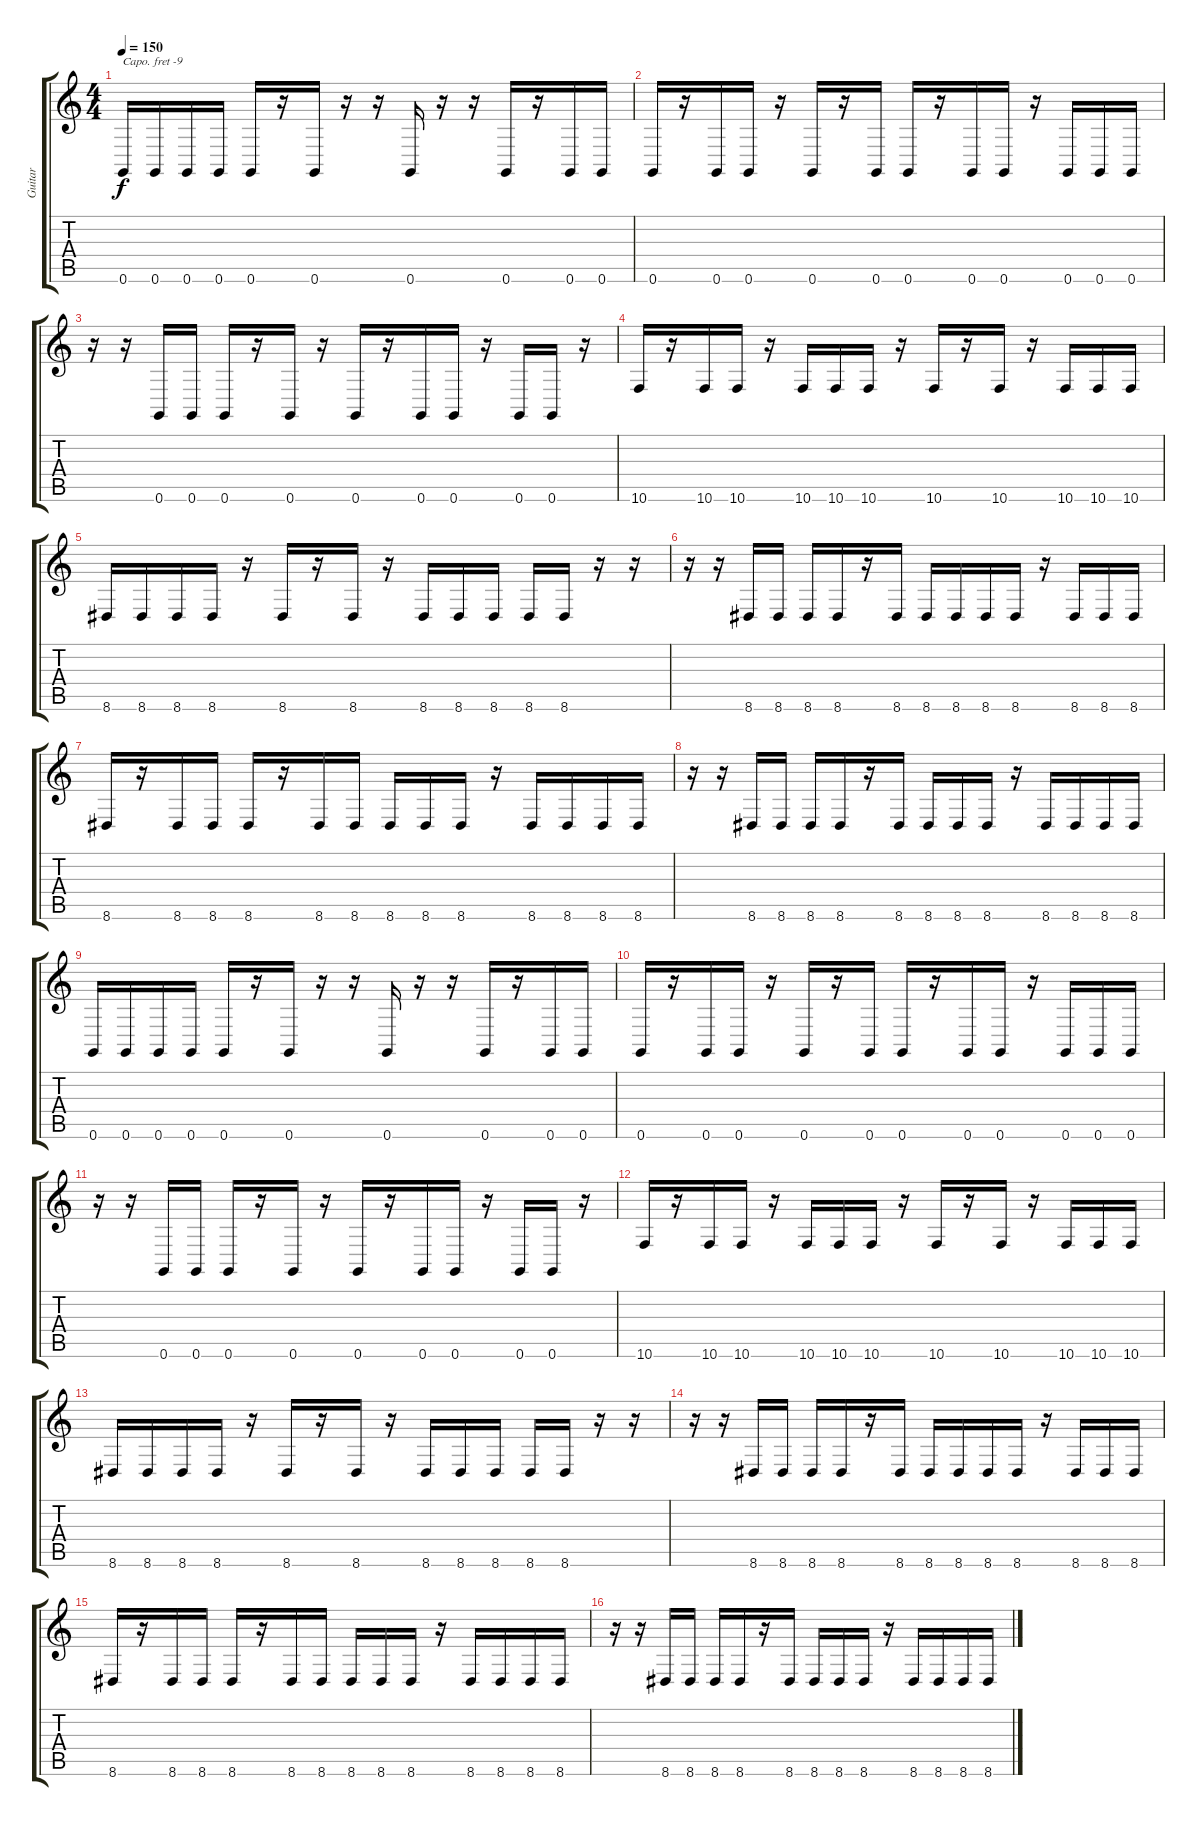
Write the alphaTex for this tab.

\track ("Guitar" "Guitar") {instrument distortionguitar}
\staff {score tabs}
\capo -9
\tuning (E4 B3 G3 D3 A2 E2) {hide}
\ts (4 4)
\tempo 150
\clef g2
\ks c
0.6.16{dy f} 0.6.16 0.6.16 0.6.16 0.6.16 r.16 0.6.16 r.16 r.16 0.6.16 r.16 r.16 0.6.16 r.16 0.6.16 0.6.16 |
0.6.16 r.16 0.6.16 0.6.16 r.16 0.6.16 r.16 0.6.16 0.6.16 r.16 0.6.16 0.6.16 r.16 0.6.16 0.6.16 0.6.16 |
r.16 r.16 0.6.16 0.6.16 0.6.16 r.16 0.6.16 r.16 0.6.16 r.16 0.6.16 0.6.16 r.16 0.6.16 0.6.16 r.16 |
10.6.16 r.16 10.6.16 10.6.16 r.16 10.6.16 10.6.16 10.6.16 r.16 10.6.16 r.16 10.6.16 r.16 10.6.16 10.6.16 10.6.16 |
8.6.16 8.6.16 8.6.16 8.6.16 r.16 8.6.16 r.16 8.6.16 r.16 8.6.16 8.6.16 8.6.16 8.6.16 8.6.16 r.16 r.16 |
r.16 r.16 8.6.16 8.6.16 8.6.16 8.6.16 r.16 8.6.16 8.6.16 8.6.16 8.6.16 8.6.16 r.16 8.6.16 8.6.16 8.6.16 |
8.6.16 r.16 8.6.16 8.6.16 8.6.16 r.16 8.6.16 8.6.16 8.6.16 8.6.16 8.6.16 r.16 8.6.16 8.6.16 8.6.16 8.6.16 |
r.16 r.16 8.6.16 8.6.16 8.6.16 8.6.16 r.16 8.6.16 8.6.16 8.6.16 8.6.16 r.16 8.6.16 8.6.16 8.6.16 8.6.16 |
0.6.16 0.6.16 0.6.16 0.6.16 0.6.16 r.16 0.6.16 r.16 r.16 0.6.16 r.16 r.16 0.6.16 r.16 0.6.16 0.6.16 |
0.6.16 r.16 0.6.16 0.6.16 r.16 0.6.16 r.16 0.6.16 0.6.16 r.16 0.6.16 0.6.16 r.16 0.6.16 0.6.16 0.6.16 |
r.16 r.16 0.6.16 0.6.16 0.6.16 r.16 0.6.16 r.16 0.6.16 r.16 0.6.16 0.6.16 r.16 0.6.16 0.6.16 r.16 |
10.6.16 r.16 10.6.16 10.6.16 r.16 10.6.16 10.6.16 10.6.16 r.16 10.6.16 r.16 10.6.16 r.16 10.6.16 10.6.16 10.6.16 |
8.6.16 8.6.16 8.6.16 8.6.16 r.16 8.6.16 r.16 8.6.16 r.16 8.6.16 8.6.16 8.6.16 8.6.16 8.6.16 r.16 r.16 |
r.16 r.16 8.6.16 8.6.16 8.6.16 8.6.16 r.16 8.6.16 8.6.16 8.6.16 8.6.16 8.6.16 r.16 8.6.16 8.6.16 8.6.16 |
8.6.16 r.16 8.6.16 8.6.16 8.6.16 r.16 8.6.16 8.6.16 8.6.16 8.6.16 8.6.16 r.16 8.6.16 8.6.16 8.6.16 8.6.16 |
r.16 r.16 8.6.16 8.6.16 8.6.16 8.6.16 r.16 8.6.16 8.6.16 8.6.16 8.6.16 r.16 8.6.16 8.6.16 8.6.16 8.6.16
